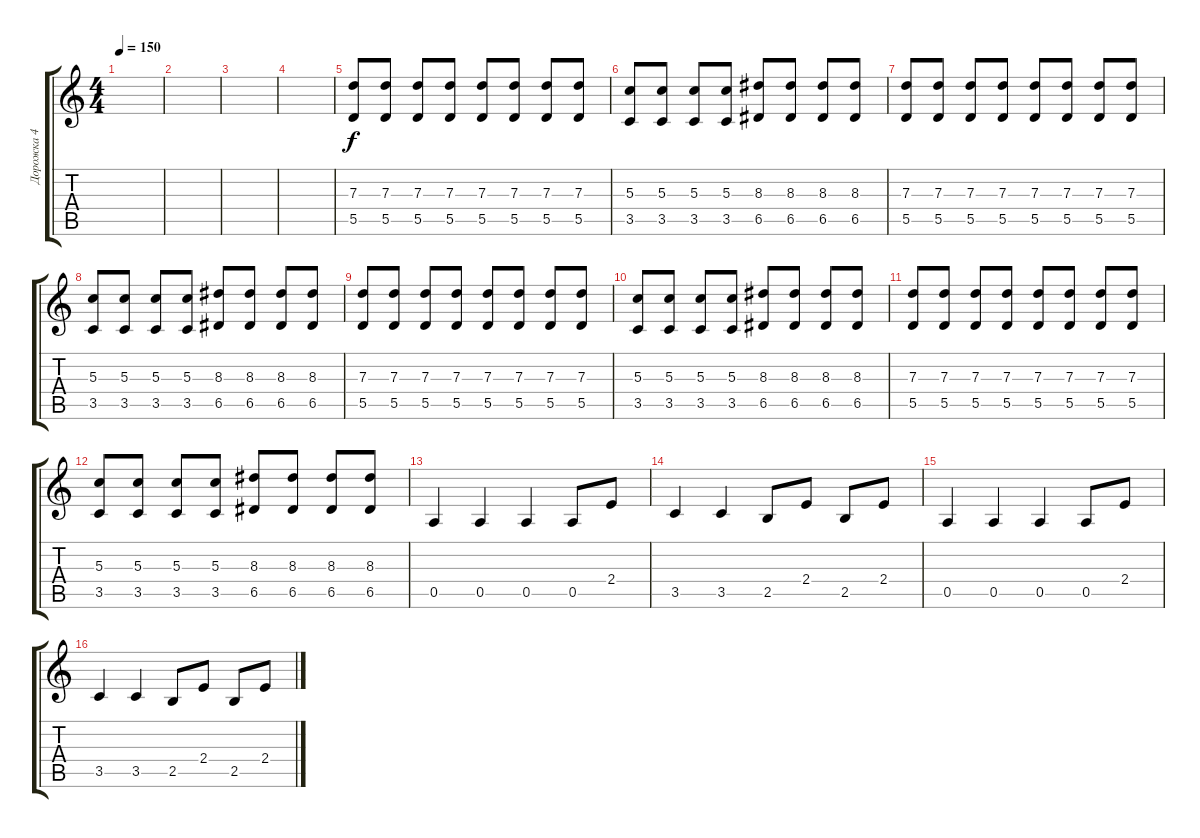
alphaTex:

\track ("Дорожка 4" "Дорожка 4") {instrument distortionguitar}
\staff {score tabs}
\tuning (E4 B3 G3 D3 A2 E2) {hide}
\ts (4 4)
\tempo 150
\clef g2
\ks c
|
|
|
|
(7.3 5.5).8 (7.3 5.5).8 (7.3 5.5).8 (7.3 5.5).8 (7.3 5.5).8 (7.3 5.5).8 (7.3 5.5).8 (7.3 5.5).8 |
(5.3 3.5).8 (5.3 3.5).8 (5.3 3.5).8 (5.3 3.5).8 (8.3 6.5).8 (8.3 6.5).8 (8.3 6.5).8 (8.3 6.5).8 |
(7.3 5.5).8 (7.3 5.5).8 (7.3 5.5).8 (7.3 5.5).8 (7.3 5.5).8 (7.3 5.5).8 (7.3 5.5).8 (7.3 5.5).8 |
(5.3 3.5).8 (5.3 3.5).8 (5.3 3.5).8 (5.3 3.5).8 (8.3 6.5).8 (8.3 6.5).8 (8.3 6.5).8 (8.3 6.5).8 |
(7.3 5.5).8 (7.3 5.5).8 (7.3 5.5).8 (7.3 5.5).8 (7.3 5.5).8 (7.3 5.5).8 (7.3 5.5).8 (7.3 5.5).8 |
(5.3 3.5).8 (5.3 3.5).8 (5.3 3.5).8 (5.3 3.5).8 (8.3 6.5).8 (8.3 6.5).8 (8.3 6.5).8 (8.3 6.5).8 |
(7.3 5.5).8 (7.3 5.5).8 (7.3 5.5).8 (7.3 5.5).8 (7.3 5.5).8 (7.3 5.5).8 (7.3 5.5).8 (7.3 5.5).8 |
(5.3 3.5).8 (5.3 3.5).8 (5.3 3.5).8 (5.3 3.5).8 (8.3 6.5).8 (8.3 6.5).8 (8.3 6.5).8 (8.3 6.5).8 |
0.5.4 0.5.4 0.5.4 0.5.8 2.4.8 |
3.5.4 3.5.4 2.5.8 2.4.8 2.5.8 2.4.8 |
0.5.4 0.5.4 0.5.4 0.5.8 2.4.8 |
3.5.4 3.5.4 2.5.8 2.4.8 2.5.8 2.4.8
